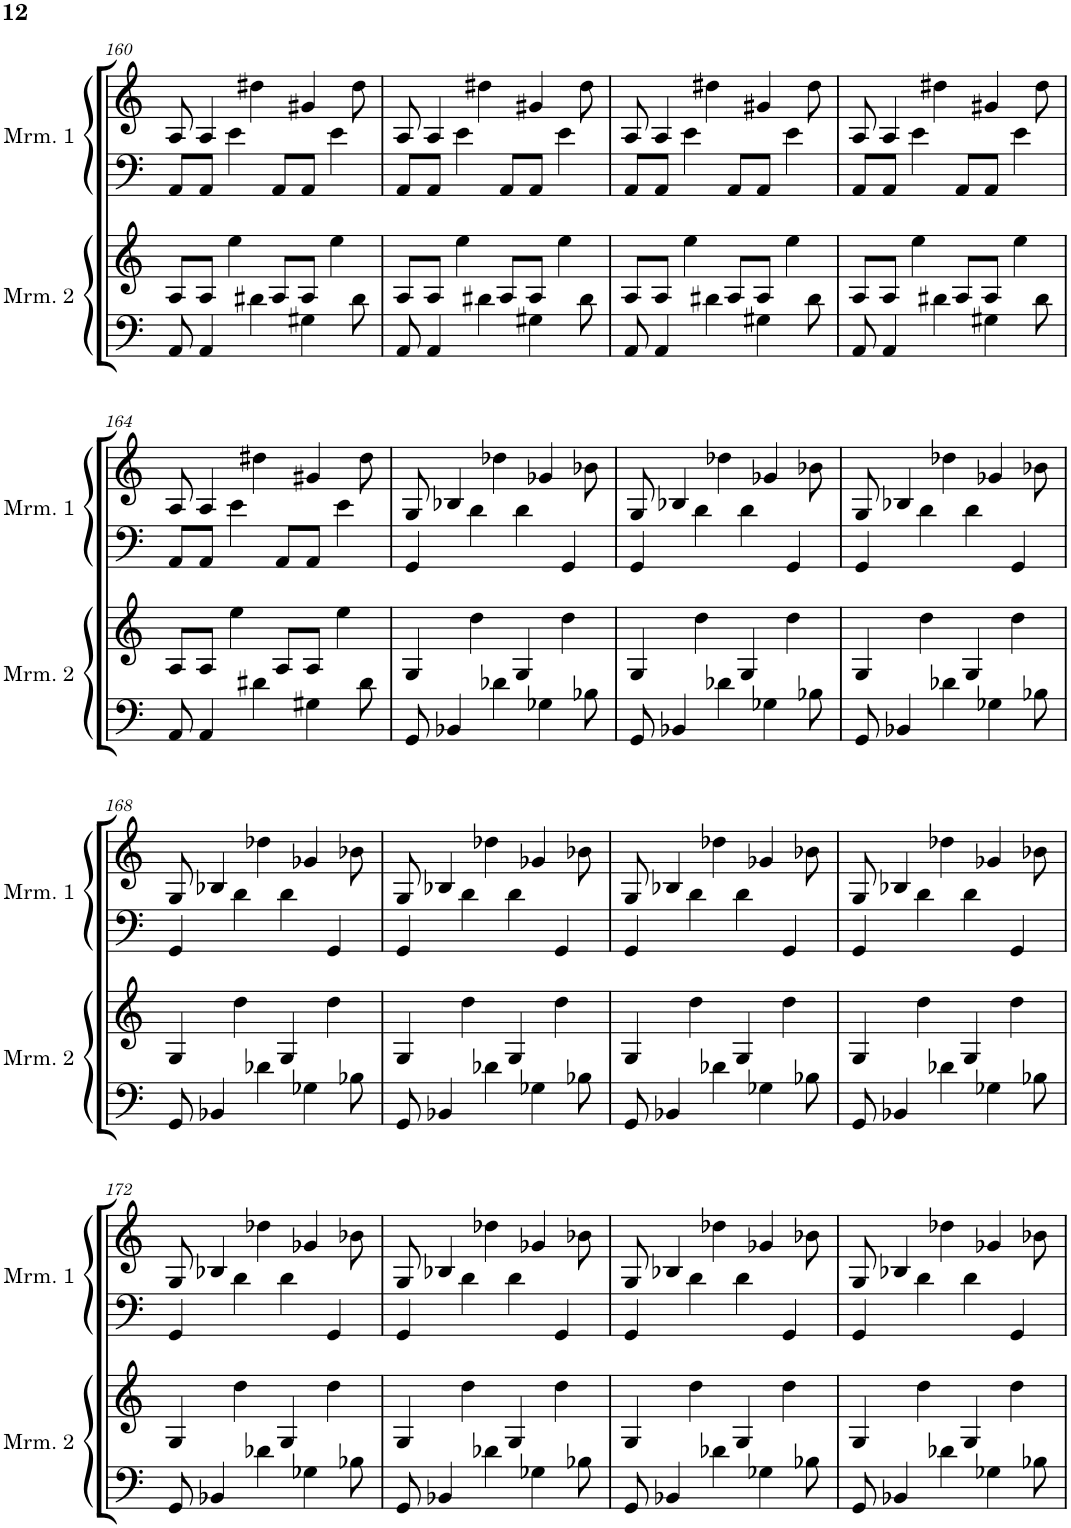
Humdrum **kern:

**kern	**kern	**kern	**kern
*part4	*part3	*part2	*part1
*staff4	*staff3	*staff2	*staff1
*I"Marimba 2	*I"Marimba 2	*I"Marimba 1	*I"Marimba 1
*I'Mrm. 2	*I'Mrm. 2	*I'Mrm. 1	*I'Mrm. 1
!!LO:PB:g=z
*clefF4	*clefG2	*clefF4	*clefG2
*k[]	*k[]	*k[]	*k[]
*M4/4	*M4/4	*M4/4	*M4/4
=160	=160	=160	=160
8AA/	8A/L	8AA/L	8A/
4AA/	8A/J	8AA/J	4A/
.	4ee\	4e\	.
4d#X\	.	.	4dd#X\
.	8A/L	8AA/L	.
4G#X\	8A/J	8AA/J	4g#X/
.	4ee\	4e\	.
8d#\	.	.	8dd#\
=161	=161	=161	=161
8AA/	8A/L	8AA/L	8A/
4AA/	8A/J	8AA/J	4A/
.	4ee\	4e\	.
4d#X\	.	.	4dd#X\
.	8A/L	8AA/L	.
4G#X\	8A/J	8AA/J	4g#X/
.	4ee\	4e\	.
8d#\	.	.	8dd#\
=162	=162	=162	=162
8AA/	8A/L	8AA/L	8A/
4AA/	8A/J	8AA/J	4A/
.	4ee\	4e\	.
4d#X\	.	.	4dd#X\
.	8A/L	8AA/L	.
4G#X\	8A/J	8AA/J	4g#X/
.	4ee\	4e\	.
8d#\	.	.	8dd#\
=163	=163	=163	=163
8AA/	8A/L	8AA/L	8A/
4AA/	8A/J	8AA/J	4A/
.	4ee\	4e\	.
4d#X\	.	.	4dd#X\
.	8A/L	8AA/L	.
4G#X\	8A/J	8AA/J	4g#X/
.	4ee\	4e\	.
8d#\	.	.	8dd#\
!!LO:LB:g=z
=164	=164	=164	=164
8AA/	8A/L	8AA/L	8A/
4AA/	8A/J	8AA/J	4A/
.	4ee\	4e\	.
4d#X\	.	.	4dd#X\
.	8A/L	8AA/L	.
4G#X\	8A/J	8AA/J	4g#X/
.	4ee\	4e\	.
8d#\	.	.	8dd#\
=165	=165	=165	=165
8GG/	4G/	4GG/	8G/
4BB-X/	.	.	4B-X/
.	4dd\	4d\	.
4d-X\	.	.	4dd-X\
.	4G/	4d\	.
4G-X\	.	.	4g-X/
.	4dd\	4GG/	.
8B-X\	.	.	8b-X\
=166	=166	=166	=166
8GG/	4G/	4GG/	8G/
4BB-X/	.	.	4B-X/
.	4dd\	4d\	.
4d-X\	.	.	4dd-X\
.	4G/	4d\	.
4G-X\	.	.	4g-X/
.	4dd\	4GG/	.
8B-X\	.	.	8b-X\
=167	=167	=167	=167
8GG/	4G/	4GG/	8G/
4BB-X/	.	.	4B-X/
.	4dd\	4d\	.
4d-X\	.	.	4dd-X\
.	4G/	4d\	.
4G-X\	.	.	4g-X/
.	4dd\	4GG/	.
8B-X\	.	.	8b-X\
!!LO:LB:g=z
=168	=168	=168	=168
8GG/	4G/	4GG/	8G/
4BB-X/	.	.	4B-X/
.	4dd\	4d\	.
4d-X\	.	.	4dd-X\
.	4G/	4d\	.
4G-X\	.	.	4g-X/
.	4dd\	4GG/	.
8B-X\	.	.	8b-X\
=169	=169	=169	=169
8GG/	4G/	4GG/	8G/
4BB-X/	.	.	4B-X/
.	4dd\	4d\	.
4d-X\	.	.	4dd-X\
.	4G/	4d\	.
4G-X\	.	.	4g-X/
.	4dd\	4GG/	.
8B-X\	.	.	8b-X\
=170	=170	=170	=170
8GG/	4G/	4GG/	8G/
4BB-X/	.	.	4B-X/
.	4dd\	4d\	.
4d-X\	.	.	4dd-X\
.	4G/	4d\	.
4G-X\	.	.	4g-X/
.	4dd\	4GG/	.
8B-X\	.	.	8b-X\
=171	=171	=171	=171
8GG/	4G/	4GG/	8G/
4BB-X/	.	.	4B-X/
.	4dd\	4d\	.
4d-X\	.	.	4dd-X\
.	4G/	4d\	.
4G-X\	.	.	4g-X/
.	4dd\	4GG/	.
8B-X\	.	.	8b-X\
!!LO:LB:g=z
=172	=172	=172	=172
8GG/	4G/	4GG/	8G/
4BB-X/	.	.	4B-X/
.	4dd\	4d\	.
4d-X\	.	.	4dd-X\
.	4G/	4d\	.
4G-X\	.	.	4g-X/
.	4dd\	4GG/	.
8B-X\	.	.	8b-X\
=173	=173	=173	=173
8GG/	4G/	4GG/	8G/
4BB-X/	.	.	4B-X/
.	4dd\	4d\	.
4d-X\	.	.	4dd-X\
.	4G/	4d\	.
4G-X\	.	.	4g-X/
.	4dd\	4GG/	.
8B-X\	.	.	8b-X\
=174	=174	=174	=174
8GG/	4G/	4GG/	8G/
4BB-X/	.	.	4B-X/
.	4dd\	4d\	.
4d-X\	.	.	4dd-X\
.	4G/	4d\	.
4G-X\	.	.	4g-X/
.	4dd\	4GG/	.
8B-X\	.	.	8b-X\
=175	=175	=175	=175
8GG/	4G/	4GG/	8G/
4BB-X/	.	.	4B-X/
.	4dd\	4d\	.
4d-X\	.	.	4dd-X\
.	4G/	4d\	.
4G-X\	.	.	4g-X/
.	4dd\	4GG/	.
8B-X\	.	.	8b-X\
=	=	=	=
*-	*-	*-	*-
